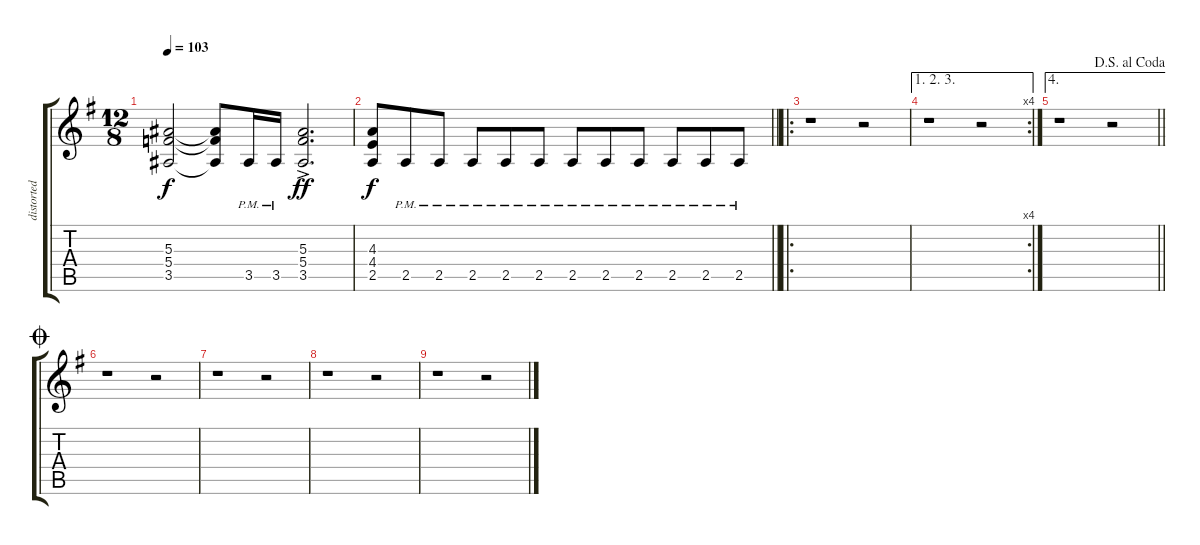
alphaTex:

\track ("distorted electric guitar" "distorted ") {instrument distortionguitar}
\staff {score tabs}
\tuning (D4 A3 F3 C3 G2 D2) {hide}
\ts (12 8)
\tempo 103
\clef g2
\ks g
(5.3 5.4 3.5).2{dy f} (5.3{t} 5.4{t} 3.5{t}).8 3.5{pm}.16 3.5{pm}.16 (5.3{ac} 5.4{ac} 3.5{ac}).2{d dy ff} |
\barLineRight lightlight
(4.3 4.4 2.5).8{dy f} 2.5{pm}.8 2.5{pm}.8 2.5{pm}.8 2.5{pm}.8 2.5{pm}.8 2.5{pm}.8 2.5{pm}.8 2.5{pm}.8 2.5{pm}.8 2.5{pm}.8 2.5{pm}.8 |
\ro
r.1 r.2 |
\ae (1 2 3)
\rc 4
r.1 r.2 |
\ae 4
\jump dalsegnoalcoda
\barLineRight lightlight
r.1 r.2 |
\jump coda
r.1 r.2 |
r.1 r.2 |
r.1 r.2 |
r.1 r.2
